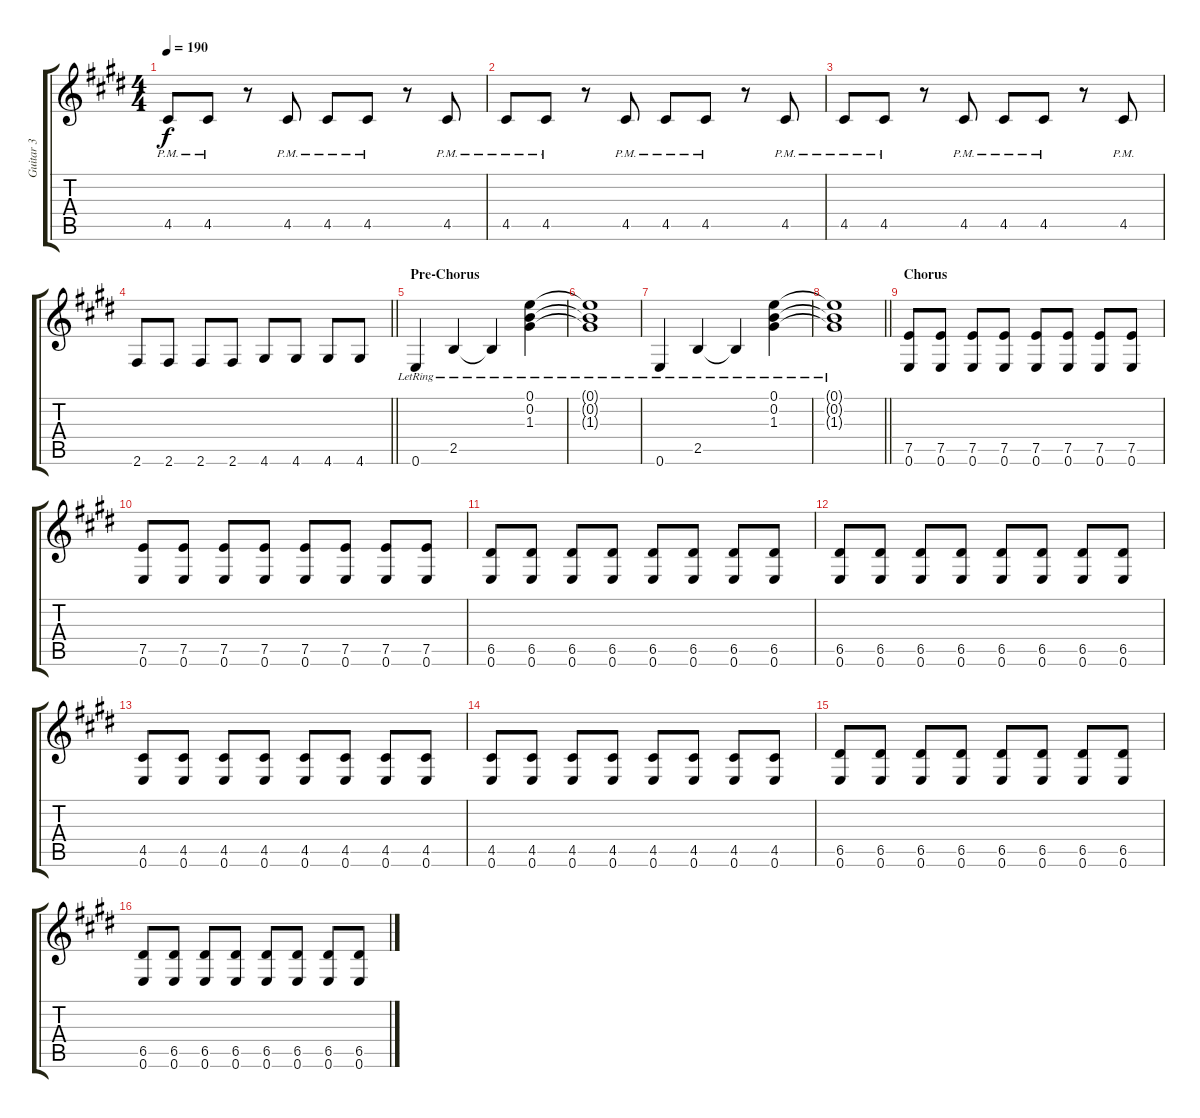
\track ("Guitar 3" "Guitar 3") {instrument distortionguitar}
\staff {score tabs}
\tuning (E4 B3 G3 D3 A2 E2) {hide}
\ts (4 4)
\tempo 190
\clef g2
\ks e
4.5{pm}.8{dy f} 4.5{pm}.8 r.8 4.5{pm}.8 4.5{pm}.8 4.5{pm}.8 r.8 4.5{pm}.8 |
4.5{pm}.8 4.5{pm}.8 r.8 4.5{pm}.8 4.5{pm}.8 4.5{pm}.8 r.8 4.5{pm}.8 |
4.5{pm}.8 4.5{pm}.8 r.8 4.5{pm}.8 4.5{pm}.8 4.5{pm}.8 r.8 4.5{pm}.8 |
\barLineRight lightlight
2.6.8 2.6.8 2.6.8 2.6.8 4.6.8 4.6.8 4.6.8 4.6.8 |
\section ("" "Pre-Chorus")
0.6{lr}.4 2.5{lr}.4 2.5{lr t}.4 (0.1{lr} 0.2{lr} 1.3{lr}).4 |
(0.1{lr t} 0.2{lr t} 1.3{lr t}).1 |
0.6{lr}.4 2.5{lr}.4 2.5{lr t}.4 (0.1{lr} 0.2{lr} 1.3{lr}).4 |
\barLineRight lightlight
(0.1{lr t} 0.2{lr t} 1.3{lr t}).1 |
\section ("" "Chorus")
(7.5 0.6).8 (7.5 0.6).8 (7.5 0.6).8 (7.5 0.6).8 (7.5 0.6).8 (7.5 0.6).8 (7.5 0.6).8 (7.5 0.6).8 |
(7.5 0.6).8 (7.5 0.6).8 (7.5 0.6).8 (7.5 0.6).8 (7.5 0.6).8 (7.5 0.6).8 (7.5 0.6).8 (7.5 0.6).8 |
(6.5 0.6).8 (6.5 0.6).8 (6.5 0.6).8 (6.5 0.6).8 (6.5 0.6).8 (6.5 0.6).8 (6.5 0.6).8 (6.5 0.6).8 |
(6.5 0.6).8 (6.5 0.6).8 (6.5 0.6).8 (6.5 0.6).8 (6.5 0.6).8 (6.5 0.6).8 (6.5 0.6).8 (6.5 0.6).8 |
(4.5 0.6).8 (4.5 0.6).8 (4.5 0.6).8 (4.5 0.6).8 (4.5 0.6).8 (4.5 0.6).8 (4.5 0.6).8 (4.5 0.6).8 |
(4.5 0.6).8 (4.5 0.6).8 (4.5 0.6).8 (4.5 0.6).8 (4.5 0.6).8 (4.5 0.6).8 (4.5 0.6).8 (4.5 0.6).8 |
(6.5 0.6).8 (6.5 0.6).8 (6.5 0.6).8 (6.5 0.6).8 (6.5 0.6).8 (6.5 0.6).8 (6.5 0.6).8 (6.5 0.6).8 |
(6.5 0.6).8 (6.5 0.6).8 (6.5 0.6).8 (6.5 0.6).8 (6.5 0.6).8 (6.5 0.6).8 (6.5 0.6).8 (6.5 0.6).8
